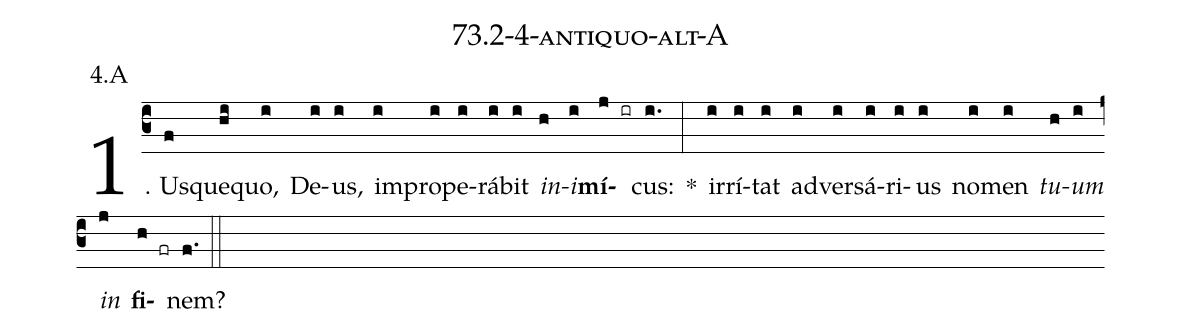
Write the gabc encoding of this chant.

name: 73.2-4-antiquo-alt-A;
annotation: 4.A;
%%
(c3)1. Us(f)que(hi)quo,(i) De(i)us,(i) im(i)pro(i)pe(i)rá(i)bit(i) <i>in</i>(h)<i>i</i>(i)<b>mí</b>(j ir)cus:(i.) *(:) ir(i)rí(i)tat(i) ad(i)ver(i)sá(i)ri(i)us(i) no(i)men(i) <i>tu</i>(h)<i>um</i>(i) <i>in</i>(j) <b>fi</b>(h fr)nem?(f.) (::)


%E(i) u(h) o(i) u(j) a(h) e.(f.) (::)
